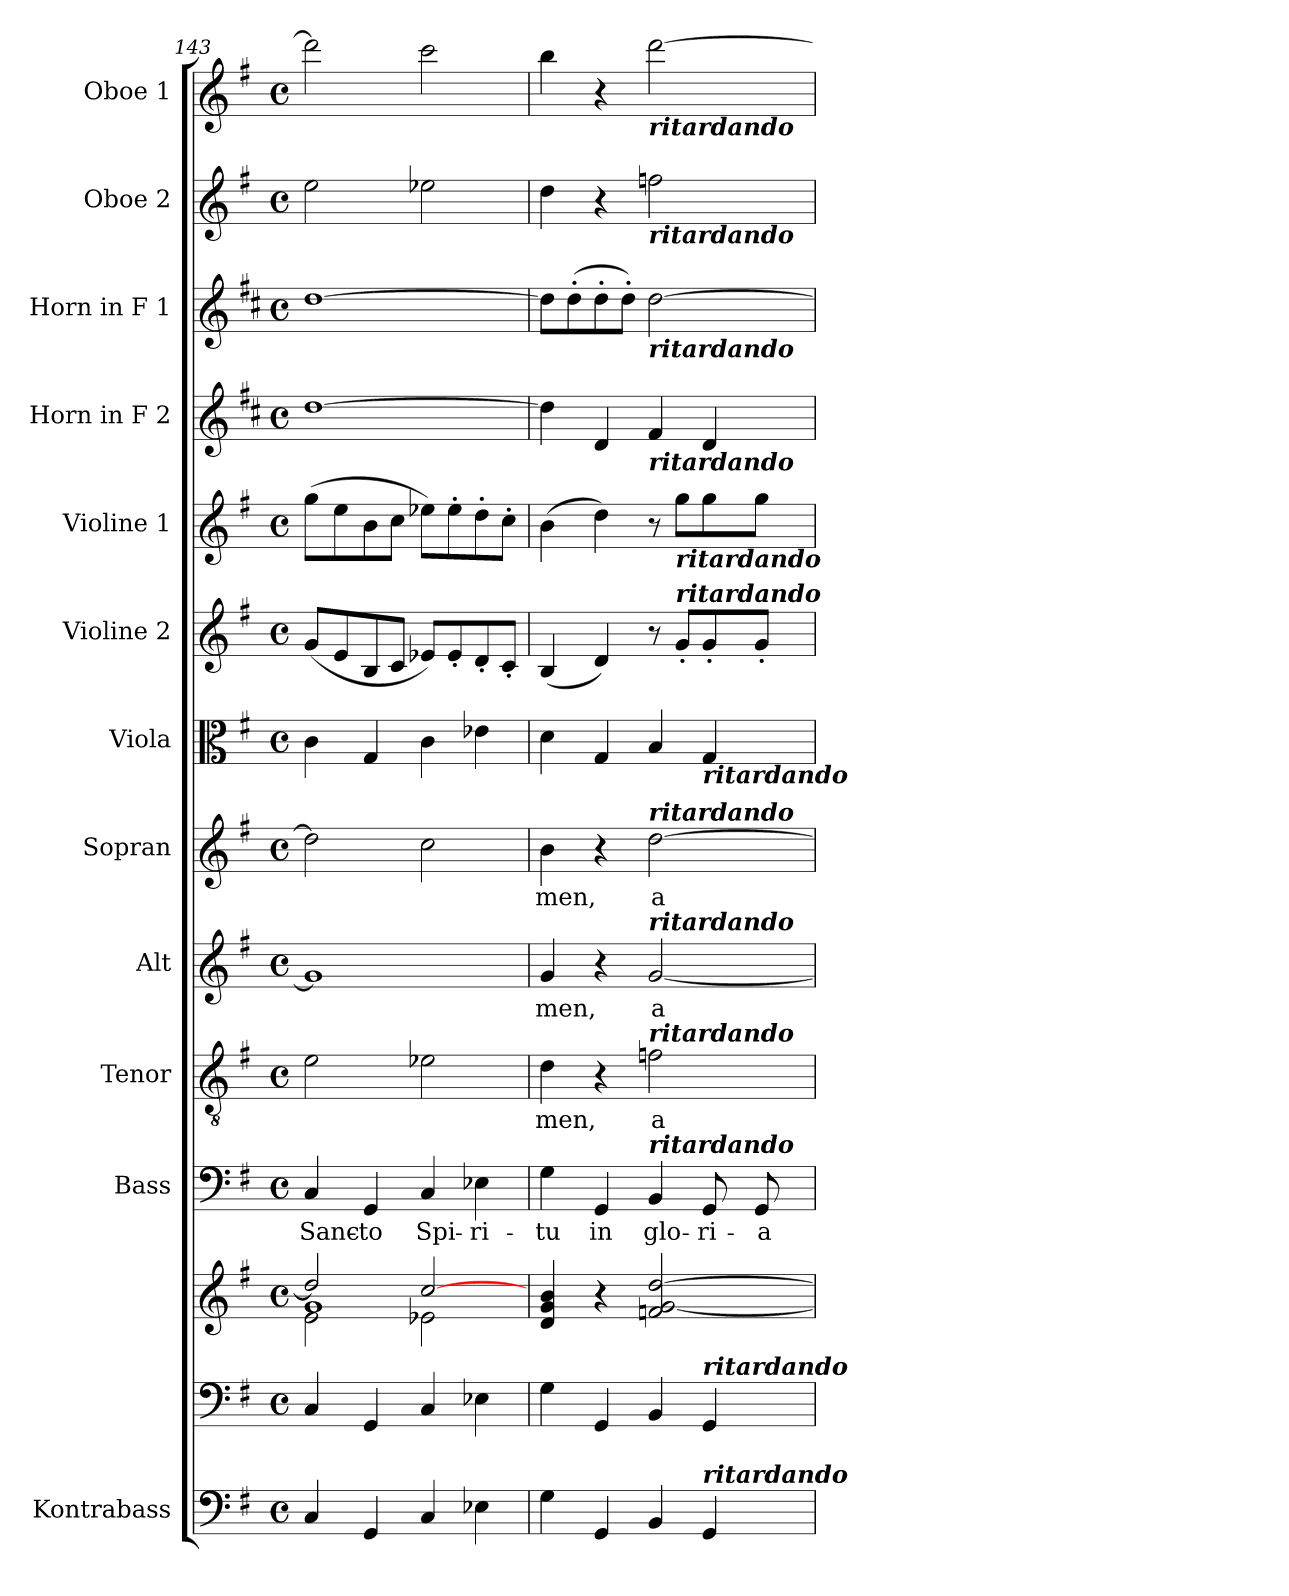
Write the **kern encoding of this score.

**kern	**kern	**kern	**kern	**text	**kern	**text	**kern	**text	**kern	**text	**kern	**kern	**kern	**kern	**kern	**kern	**kern
*part13	*part12	*part12	*part11	*part11	*part10	*part10	*part9	*part9	*part8	*part8	*part7	*part6	*part5	*part4	*part3	*part2	*part1
*staff14	*staff13	*staff12	*staff11	*staff11	*staff10	*staff10	*staff9	*staff9	*staff8	*staff8	*staff7	*staff6	*staff5	*staff4	*staff3	*staff2	*staff1
*I"Kontrabass	*	*	*I"Bass	*	*I"Tenor	*	*I"Alt	*	*I"Sopran	*	*I"Viola	*I"Violine 2	*I"Violine 1	*I"Horn in F 2	*I"Horn in F 1	*I"Oboe 2	*I"Oboe 1
*I'Kb.	*	*	*I'B.	*	*I'T.	*	*I'A.	*	*I'S.	*	*I'Vla.	*I'Vl. 2	*I'Vl. 1	*	*	*I'Ob. 2	*I'Ob. 1
*clefF4	*clefF4	*clefG2	*clefF4	*	*clefGv2	*	*clefG2	*	*clefG2	*	*clefC3	*clefG2	*clefG2	*clefG2	*clefG2	*clefG2	*clefG2
*ITrd7c12	*	*	*	*	*	*	*	*	*	*	*	*	*	*ITrd4c7	*ITrd4c7	*	*
*k[f#]	*k[f#]	*k[f#]	*k[f#]	*	*k[f#]	*	*k[f#]	*	*k[f#]	*	*k[f#]	*k[f#]	*k[f#]	*k[f#]	*k[f#]	*k[f#]	*k[f#]
*G:	*G:	*G:	*G:	*	*G:	*	*G:	*	*G:	*	*G:	*G:	*G:	*G:	*G:	*G:	*G:
*M4/4	*M4/4	*M4/4	*M4/4	*	*M4/4	*	*M4/4	*	*M4/4	*	*M4/4	*M4/4	*M4/4	*M4/4	*M4/4	*M4/4	*M4/4
*met(c)	*met(c)	*met(c)	*met(c)	*	*met(c)	*	*met(c)	*	*met(c)	*	*met(c)	*met(c)	*met(c)	*met(c)	*met(c)	*met(c)	*met(c)
=143	=143	=143	=143	=143	=143	=143	=143	=143	=143	=143	=143	=143	=143	=143	=143	=143	=143
*	*	*^	*	*	*	*	*	*	*	*	*	*	*	*	*	*	*
*	*	*	*^	*	*	*	*	*	*	*	*	*	*	*	*	*	*	*
!	!	!	!	!	!	!LO:LY:b	!	!	!	!	!	!	!	!	!	!	!	!	!
4CC/	4C/	2dd/]	2e\	1g	4C/	Sanc-	2e\	.	1g]	.	2dd\]	.	4c\	(<8g/L	(>8gg\L	[1g	[1g	2ee\	2ddd\]
.	.	.	.	.	.	.	.	.	.	.	.	.	.	8e/	8ee\	.	.	.	.
!	!	!	!	!	!	!LO:LY:b	!	!	!	!	!	!	!	!	!	!	!	!	!
4GGG/	4GG/	.	.	.	4GG/	-to	.	.	.	.	.	.	4G/	8B/	8b\	.	.	.	.
.	.	.	.	.	.	.	.	.	.	.	.	.	.	8c/J	8cc\J	.	.	.	.
!	!	!	!	!	!	!LO:LY:b	!	!	!	!	!	!	!	!	!	!	!	!	!
4CC/	4C/	[>2cc/	2e-X\	.	4C/	Spi-	2e-X\	.	.	.	2cc\	.	4c\	8e-X/L)	8ee-X\L)	.	.	2ee-X\	2ccc\
.	.	.	.	.	.	.	.	.	.	.	.	.	.	8e-'</	8ee-'>\	.	.	.	.
!	!	!	!	!	!	!LO:LY:b	!	!	!	!	!	!	!	!	!	!	!	!	!
4EE-X\	4E-X\	.	.	.	4E-X\	-ri-	.	.	.	.	.	.	4e-X\	8d'</	8dd'>\	.	.	.	.
.	.	.	.	.	.	.	.	.	.	.	.	.	.	8c'</J	8cc'>\J	.	.	.	.
*	*	*v	*v	*v	*	*	*	*	*	*	*	*	*	*	*	*	*	*	*
=144	=144	=144	=144	=144	=144	=144	=144	=144	=144	=144	=144	=144	=144	=144	=144	=144	=144
!	!	!	!	!LO:LY:b	!	!LO:LY:b	!	!LO:LY:b	!	!LO:LY:b	!	!	!	!	!	!	!
4GG\	4G\	4d/ 4g/ 4b/	4G\	-tu	4d\	-men,	4g/	-men,	4b\	-men,	4d\	(<4B/	(>4b\	4g\]	8g\L]	4dd\	4bb\
.	.	.	.	.	.	.	.	.	.	.	.	.	.	.	(>8g'>\	.	.
!	!	!	!	!LO:LY:b	!	!	!	!	!	!	!	!	!	!	!	!	!
4GGG/	4GG/	4r	4GG/	in	4r	.	4r	.	4r	.	4G/	4d/)	4dd\)	4G/	8g'>\	4r	4r
.	.	.	.	.	.	.	.	.	.	.	.	.	.	.	8g'>\J)	.	.
!	!	!	!	!	!	!	!	!	!	!	!	!	!	!	!	!	!LO:TX:b:Bi:t=ritardando
!	!	!	!	!	!	!	!	!	!	!	!	!	!	!	!	!LO:TX:b:Bi:t=ritardando	!
!	!	!	!	!	!	!	!	!	!	!	!	!	!	!	!LO:TX:b:Bi:t=ritardando	!	!
!	!	!	!	!	!	!	!	!	!	!	!	!	!	!LO:TX:b:Bi:t=ritardando	!	!	!
!	!	!	!	!	!	!	!	!	!LO:TX:a:Bi:t=ritardando	!	!	!	!	!	!	!	!
!	!	!	!	!	!	!	!LO:TX:a:Bi:t=ritardando	!	!	!	!	!	!	!	!	!	!
!	!	!	!	!	!LO:TX:a:Bi:t=ritardando	!	!	!	!	!	!	!	!	!	!	!	!
!	!	!	!LO:TX:a:Bi:t=ritardando	!	!	!	!	!	!	!	!	!	!	!	!	!	!
!	!	!	!	!LO:LY:b	!	!LO:LY:b	!	!LO:LY:b	!	!LO:LY:b	!	!	!	!	!	!	!
4BBB/	4BB/	2fn/ [2g/ [2dd/	4BB/	glo-	2fn\	a-	[2g/	a-	[2dd\	a-	4B/	8r	8r	4B/	[2g\	2ffn\	[2ddd\
!	!	!	!	!	!	!	!	!	!	!	!	!	!LO:TX:b:Bi:t=ritardando	!	!	!	!
!	!	!	!	!	!	!	!	!	!	!	!	!LO:TX:a:Bi:t=ritardando	!	!	!	!	!
.	.	.	.	.	.	.	.	.	.	.	.	8g'</L	8gg\L	.	.	.	.
!	!	!	!	!	!	!	!	!	!	!	!LO:TX:b:Bi:t=ritardando	!	!	!	!	!	!
!	!LO:TX:a:Bi:t=ritardando	!	!	!	!	!	!	!	!	!	!	!	!	!	!	!	!
!LO:TX:a:Bi:t=ritardando	!	!	!	!	!	!	!	!	!	!	!	!	!	!	!	!	!
!	!	!	!	!LO:LY:b	!	!	!	!	!	!	!	!	!	!	!	!	!
4GGG/	4GG/	.	8GG/	-ri-	.	.	.	.	.	.	4G/	8g'</	8gg\	4G/	.	.	.
!	!	!	!	!LO:LY:b	!	!	!	!	!	!	!	!	!	!	!	!	!
.	.	.	8GG/	-a	.	.	.	.	.	.	.	8g'</J	8gg\J	.	.	.	.
=	=	=	=	=	=	=	=	=	=	=	=	=	=	=	=	=	=
*-	*-	*-	*-	*-	*-	*-	*-	*-	*-	*-	*-	*-	*-	*-	*-	*-	*-
